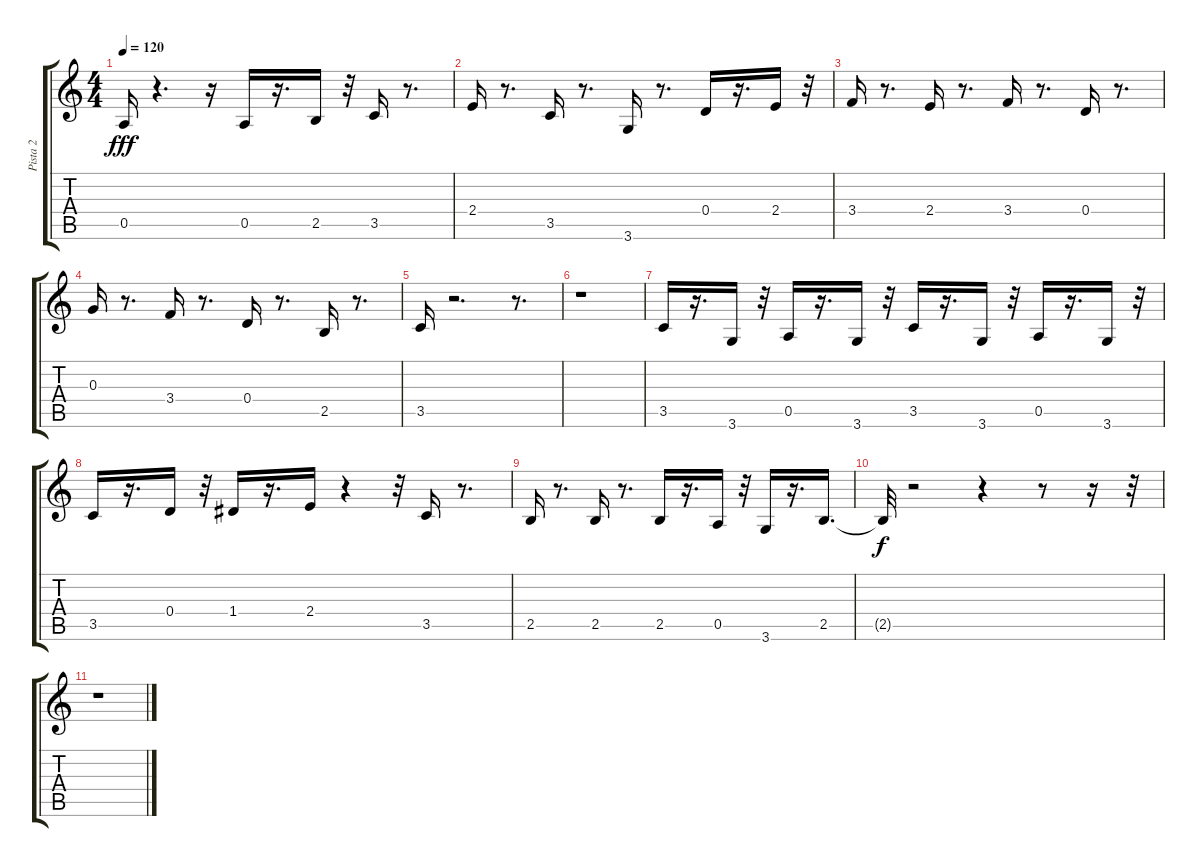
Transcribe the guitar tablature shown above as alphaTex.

\track ("Pista 2" "Pista 2") {instrument electricguitarmuted}
\staff {score tabs}
\tuning (E4 B3 G3 D3 A2 E2) {hide}
\ts (4 4)
\tempo 120
\clef g2
\ks c
0.5.16{dy fff} r.4{d} r.16 0.5.16 r.16{d} 2.5.16 r.32 3.5.16 r.8{d} |
2.4.16 r.8{d} 3.5.16 r.8{d} 3.6.16 r.8{d} 0.4.16 r.16{d} 2.4.16 r.32 |
3.4.16 r.8{d} 2.4.16 r.8{d} 3.4.16 r.8{d} 0.4.16 r.8{d} |
0.3.16 r.8{d} 3.4.16 r.8{d} 0.4.16 r.8{d} 2.5.16 r.8{d} |
3.5.16 r.2{d} r.8{d} |
r.1 |
3.5.16{volume 16} r.16{d} 3.6.16{volume 15} r.32 0.5.16{volume 15} r.16{d} 3.6.16{volume 14} r.32 3.5.16{volume 14} r.16{d} 3.6.16{volume 13} r.32 0.5.16{volume 13} r.16{d} 3.6.16{volume 12} r.32 |
3.5.16{volume 12} r.16{d} 0.4.16{volume 11} r.32 1.4.16{volume 11} r.16{d} 2.4.16{volume 10} r.4 r.32 3.5.16{volume 9} r.8{d} |
2.5.16{volume 8} r.8{d} 2.5.16{volume 7} r.8{d} 2.5.16{volume 6} r.16{d} 0.5.16{volume 5} r.32 3.6.16{volume 5} r.16{d} 2.5.16{d volume 4} |
2.5{t}.32{dy f} r.2 r.4 r.8 r.16 r.32 |
r.1
